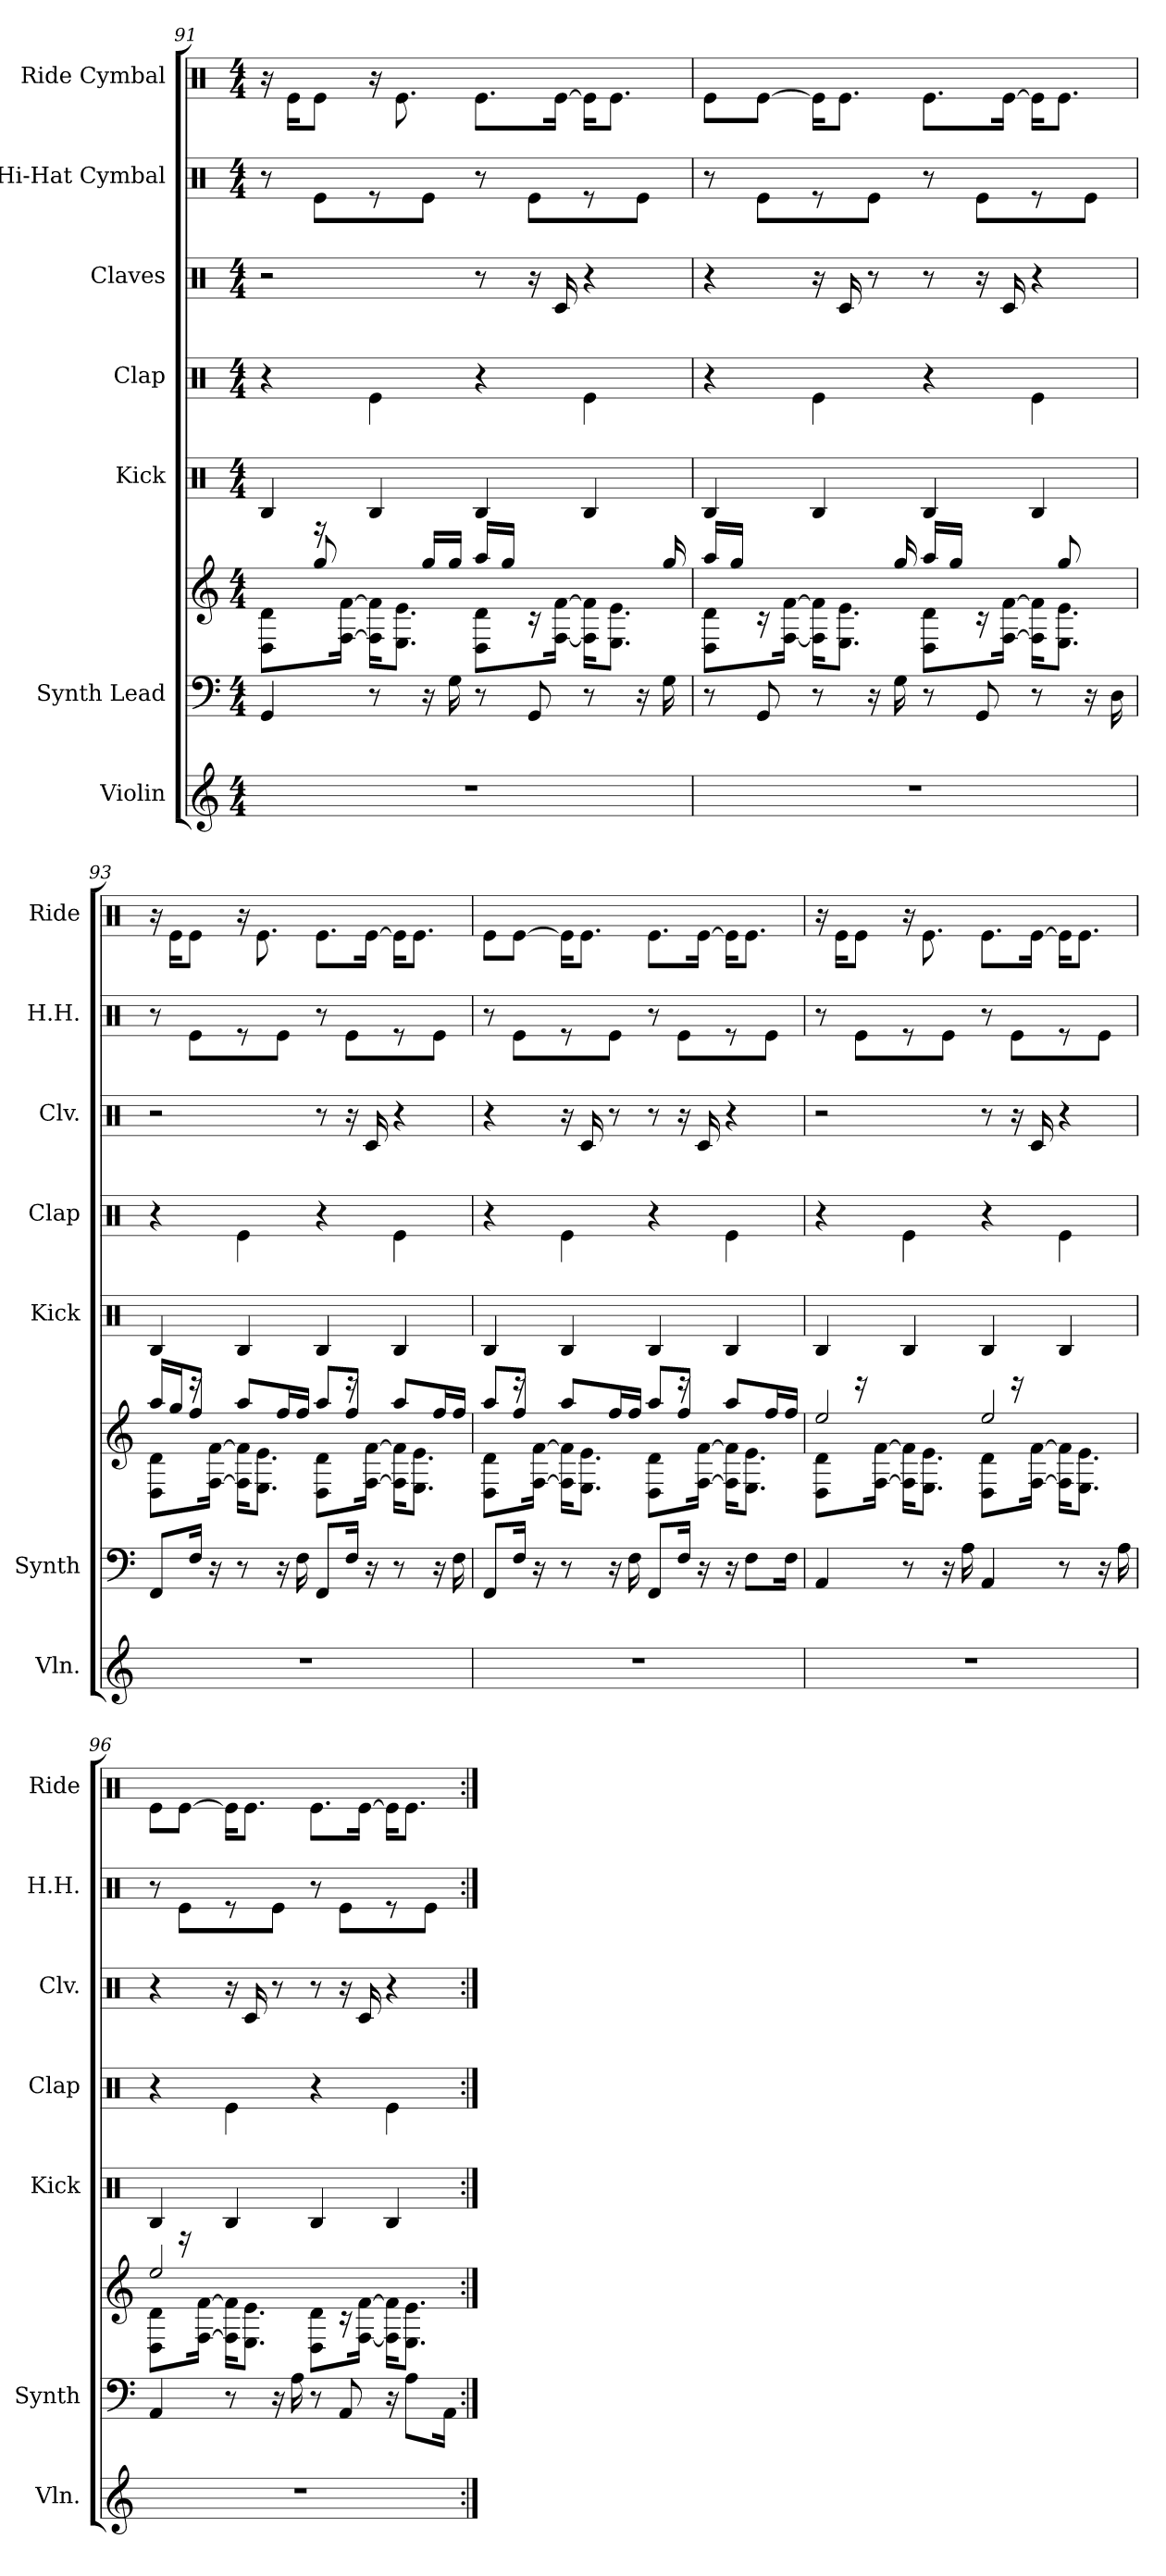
**kern	**kern	**kern	**kern	**kern	**kern	**kern	**kern
*part7	*part6	*part6	*part5	*part4	*part3	*part2	*part1
*staff8	*staff7	*staff6	*staff5	*staff4	*staff3	*staff2	*staff1
*I"Violin	*I"Synth Lead	*	*I"Kick	*I"Clap	*I"Claves	*I"Hi-Hat Cymbal	*I"Ride Cymbal
*I'Vln.	*I'Synth	*	*I'Kick	*I'Clap	*I'Clv.	*I'H.H.	*I'Ride
*clefG2	*clefF4	*clefG2	*clefX	*clefX	*clefX	*clefX	*clefX
*k[]	*k[]	*k[]	*k[]	*k[]	*k[]	*k[]	*k[]
*a:	*a:	*a:	*a:	*a:	*a:	*a:	*a:
*M4/4	*M4/4	*M4/4	*M4/4	*M4/4	*M4/4	*M4/4	*M4/4
=91	=91	=91	=91	=91	=91	=91	=91
*	*	*^	*	*	*	*	*
1r	4GG/	8D\ 8d\L	8ryy	4RB/	4r	2r	8r	16r
.	.	.	.	.	.	.	.	16Re\KL
.	.	16r	8gg/	.	.	.	8Re\L	8Re\J
.	.	[<16F\ [<16f\Jk	.	.	.	.	.	.
.	8r	16F\] 16f\]KL	8ryy	4RB/	4Re\	.	8r	16r
.	.	8.E\ 8.e\J	.	.	.	.	.	8.Re\
.	16r	.	16gg/LL	.	.	.	8Re\J	.
.	16G\	.	16gg/JJ	.	.	.	.	.
.	8r	8D\ 8d\L	16aa/LL	4RB/	4r	8r	8r	8.Re\L
.	.	.	16gg/JJ	.	.	.	.	.
.	8GG/	16r	8ryy	.	.	16r	8Re\L	.
.	.	[<16F\ [<16f\Jk	.	.	.	16Rc/	.	[16Re\Jk
.	8r	16F\] 16f\]KL	8ryy	4RB/	4Re\	4r	8r	16Re\KL]
.	.	8.E\ 8.e\J	.	.	.	.	.	8.Re\J
.	16r	.	16ryy	.	.	.	8Re\J	.
.	16G\	.	16gg/	.	.	.	.	.
!!LO:PB:g=z
=92	=92	=92	=92	=92	=92	=92	=92	=92
1r	8r	8D\ 8d\L	16aa/LL	4RB/	4r	4r	8r	8Re\L
.	.	.	16gg/JJ	.	.	.	.	.
.	8GG/	16r	8ryy	.	.	.	8Re\L	[8Re\J
.	.	[<16F\ [<16f\Jk	.	.	.	.	.	.
.	8r	16F\] 16f\]KL	8ryy	4RB/	4Re\	16r	8r	16Re\KL]
.	.	8.E\ 8.e\J	.	.	.	16Rc/	.	8.Re\J
.	16r	.	16ryy	.	.	8r	8Re\J	.
.	16G\	.	16gg/	.	.	.	.	.
.	8r	8D\ 8d\L	16aa/LL	4RB/	4r	8r	8r	8.Re\L
.	.	.	16gg/JJ	.	.	.	.	.
.	8GG/	16r	8ryy	.	.	16r	8Re\L	.
.	.	[<16F\ [<16f\Jk	.	.	.	16Rc/	.	[16Re\Jk
.	8r	16F\] 16f\]KL	16ryy	4RB/	4Re\	4r	8r	16Re\KL]
.	.	8.E\ 8.e\J	8gg/	.	.	.	.	8.Re\J
.	16r	.	.	.	.	.	8Re\J	.
.	16D\	.	16ryy	.	.	.	.	.
=93	=93	=93	=93	=93	=93	=93	=93	=93
1r	8FF/L	8D\ 8d\L	16aa/LL	4RB/	4r	2r	8r	16r
.	.	.	16gg/J	.	.	.	.	16Re\KL
.	16F/Jk	16r	8ff/J	.	.	.	8Re\L	8Re\J
.	16r	[<16F\ [<16f\Jk	.	.	.	.	.	.
.	8r	16F\] 16f\]KL	8aa/L	4RB/	4Re\	.	8r	16r
.	.	8.E\ 8.e\J	.	.	.	.	.	8.Re\
.	16r	.	16ff/L	.	.	.	8Re\J	.
.	16F\	.	16ff/JJ	.	.	.	.	.
.	8FF/L	8D\ 8d\L	8aa/L	4RB/	4r	8r	8r	8.Re\L
.	16F/Jk	16r	8ff/J	.	.	16r	8Re\L	.
.	16r	[<16F\ [<16f\Jk	.	.	.	16Rc/	.	[16Re\Jk
.	8r	16F\] 16f\]KL	8aa/L	4RB/	4Re\	4r	8r	16Re\KL]
.	.	8.E\ 8.e\J	.	.	.	.	.	8.Re\J
.	16r	.	16ff/L	.	.	.	8Re\J	.
.	16F\	.	16ff/JJ	.	.	.	.	.
=94	=94	=94	=94	=94	=94	=94	=94	=94
1r	8FF/L	8D\ 8d\L	8aa/L	4RB/	4r	4r	8r	8Re\L
.	16F/Jk	16r	8ff/J	.	.	.	8Re\L	[8Re\J
.	16r	[<16F\ [<16f\Jk	.	.	.	.	.	.
.	8r	16F\] 16f\]KL	8aa/L	4RB/	4Re\	16r	8r	16Re\KL]
.	.	8.E\ 8.e\J	.	.	.	16Rc/	.	8.Re\J
.	16r	.	16ff/L	.	.	8r	8Re\J	.
.	16F\	.	16ff/JJ	.	.	.	.	.
.	8FF/L	8D\ 8d\L	8aa/L	4RB/	4r	8r	8r	8.Re\L
.	16F/Jk	16r	8ff/J	.	.	16r	8Re\L	.
.	16r	[<16F\ [<16f\Jk	.	.	.	16Rc/	.	[16Re\Jk
.	16r	16F\] 16f\]KL	8aa/L	4RB/	4Re\	4r	8r	16Re\KL]
.	8F\L	8.E\ 8.e\J	.	.	.	.	.	8.Re\J
.	.	.	16ff/L	.	.	.	8Re\J	.
.	16F\Jk	.	16ff/JJ	.	.	.	.	.
!!LO:LB:g=z
=95	=95	=95	=95	=95	=95	=95	=95	=95
1r	4AA/	8D\ 8d\L	2ee/	4RB/	4r	2r	8r	16r
.	.	.	.	.	.	.	.	16Re\KL
.	.	16r	.	.	.	.	8Re\L	8Re\J
.	.	[<16F\ [<16f\Jk	.	.	.	.	.	.
.	8r	16F\] 16f\]KL	.	4RB/	4Re\	.	8r	16r
.	.	8.E\ 8.e\J	.	.	.	.	.	8.Re\
.	16r	.	.	.	.	.	8Re\J	.
.	16A\	.	.	.	.	.	.	.
.	4AA/	8D\ 8d\L	2ee/	4RB/	4r	8r	8r	8.Re\L
.	.	16r	.	.	.	16r	8Re\L	.
.	.	[<16F\ [<16f\Jk	.	.	.	16Rc/	.	[16Re\Jk
.	8r	16F\] 16f\]KL	.	4RB/	4Re\	4r	8r	16Re\KL]
.	.	8.E\ 8.e\J	.	.	.	.	.	8.Re\J
.	16r	.	.	.	.	.	8Re\J	.
.	16A\	.	.	.	.	.	.	.
=96	=96	=96	=96	=96	=96	=96	=96	=96
1r	4AA/	8D\ 8d\L	2ee/	4RB/	4r	4r	8r	8Re\L
.	.	16r	.	.	.	.	8Re\L	[8Re\J
.	.	[<16F\ [<16f\Jk	.	.	.	.	.	.
.	8r	16F\] 16f\]KL	.	4RB/	4Re\	16r	8r	16Re\KL]
.	.	8.E\ 8.e\J	.	.	.	16Rc/	.	8.Re\J
.	16r	.	.	.	.	8r	8Re\J	.
.	16A\	.	.	.	.	.	.	.
.	8r	8D\ 8d\L	2ryy	4RB/	4r	8r	8r	8.Re\L
.	8AA/	16r	.	.	.	16r	8Re\L	.
.	.	[<16F\ [<16f\Jk	.	.	.	16Rc/	.	[16Re\Jk
.	16r	16F\] 16f\]KL	.	4RB/	4Re\	4r	8r	16Re\KL]
.	8A\L	8.E\ 8.e\J	.	.	.	.	.	8.Re\J
.	.	.	.	.	.	.	8Re\J	.
.	16AA\Jk	.	.	.	.	.	.	.
*	*	*v	*v	*	*	*	*	*
=:|!	=:|!	=:|!	=:|!	=:|!	=:|!	=:|!	=:|!
*-	*-	*-	*-	*-	*-	*-	*-
